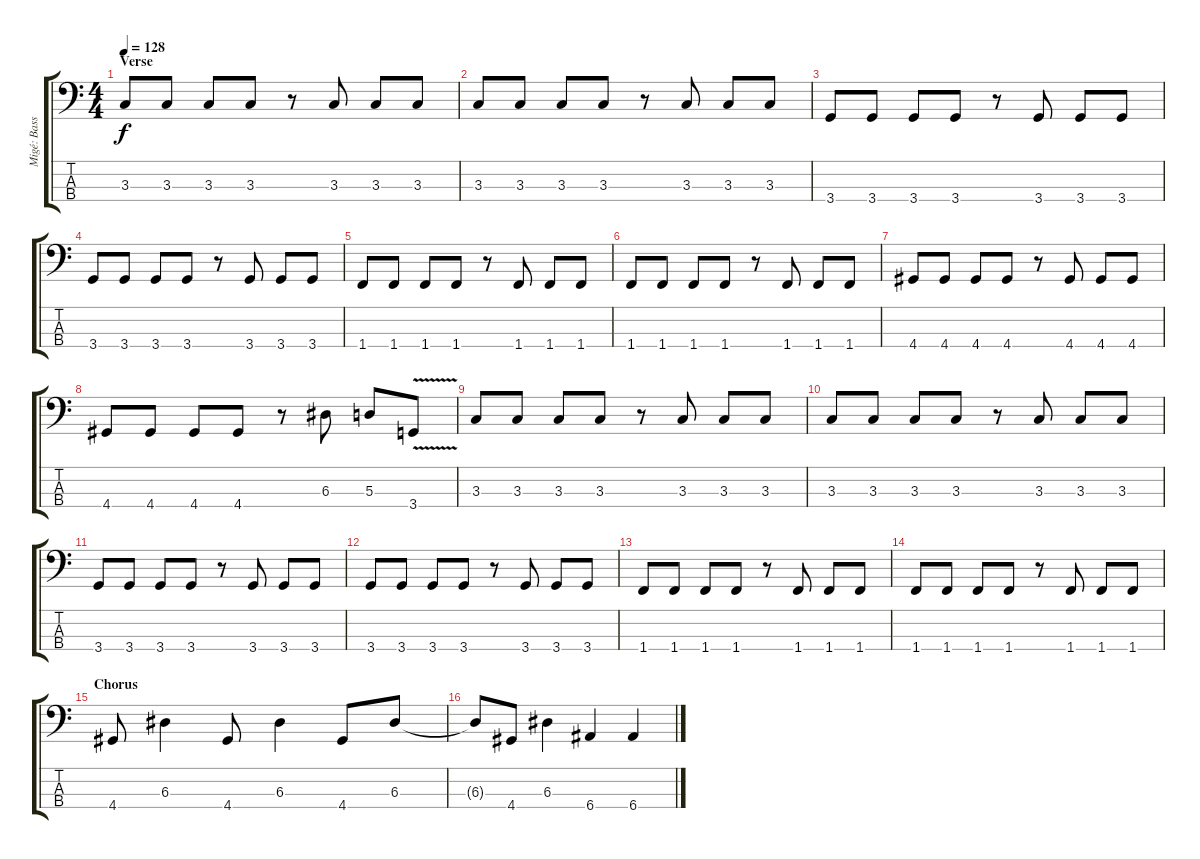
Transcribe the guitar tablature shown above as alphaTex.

\track ("Migé: Bass Guitar" "Migé: Bass") {instrument electricbassfinger}
\staff {score tabs}
\tuning (G2 D2 A1 E1) {hide}
\ts (4 4)
\section ("" "Verse")
\tempo 128
\clef f4
\ks c
3.3.8{dy f} 3.3.8 3.3.8 3.3.8 r.8 3.3.8 3.3.8 3.3.8 |
3.3.8 3.3.8 3.3.8 3.3.8 r.8 3.3.8 3.3.8 3.3.8 |
3.4.8 3.4.8 3.4.8 3.4.8 r.8 3.4.8 3.4.8 3.4.8 |
3.4.8 3.4.8 3.4.8 3.4.8 r.8 3.4.8 3.4.8 3.4.8 |
1.4.8 1.4.8 1.4.8 1.4.8 r.8 1.4.8 1.4.8 1.4.8 |
1.4.8 1.4.8 1.4.8 1.4.8 r.8 1.4.8 1.4.8 1.4.8 |
4.4.8 4.4.8 4.4.8 4.4.8 r.8 4.4.8 4.4.8 4.4.8 |
4.4.8 4.4.8 4.4.8 4.4.8 r.8 6.3.8 5.3.8 3.4{v}.8 |
3.3.8 3.3.8 3.3.8 3.3.8 r.8 3.3.8 3.3.8 3.3.8 |
3.3.8 3.3.8 3.3.8 3.3.8 r.8 3.3.8 3.3.8 3.3.8 |
3.4.8 3.4.8 3.4.8 3.4.8 r.8 3.4.8 3.4.8 3.4.8 |
3.4.8 3.4.8 3.4.8 3.4.8 r.8 3.4.8 3.4.8 3.4.8 |
1.4.8 1.4.8 1.4.8 1.4.8 r.8 1.4.8 1.4.8 1.4.8 |
1.4.8 1.4.8 1.4.8 1.4.8 r.8 1.4.8 1.4.8 1.4.8 |
\section ("" "Chorus")
4.4.8 6.3.4 4.4.8 6.3.4 4.4.8 6.3.8 |
6.3{t}.8 4.4.8 6.3.4 6.4.4 6.4.4
